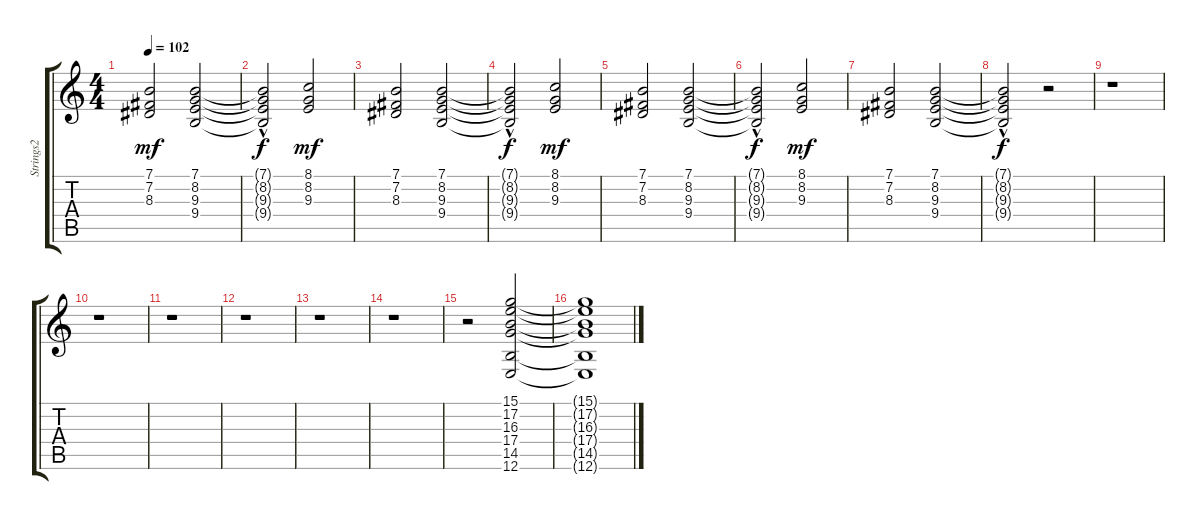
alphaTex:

\track ("Strings2 " "Strings2 ") {instrument stringensemble2}
\staff {score tabs}
\tuning (E4 B3 G3 D3 A2 E2) {hide}
\ts (4 4)
\tempo 102
\clef g2
\ks c
(7.1 7.2 8.3).2{dy mf} (7.1 8.2 9.3 9.4).2 |
(7.1{t} 8.2{hac t} 9.3{hac t} 9.4{t}).2{dy f} (8.1 8.2 9.3).2{dy mf} |
(7.1 7.2 8.3).2 (7.1 8.2 9.3 9.4).2 |
(7.1{t} 8.2{hac t} 9.3{hac t} 9.4{t}).2{dy f} (8.1 8.2 9.3).2{dy mf} |
(7.1 7.2 8.3).2 (7.1 8.2 9.3 9.4).2 |
(7.1{t} 8.2{hac t} 9.3{hac t} 9.4{t}).2{dy f} (8.1 8.2 9.3).2{dy mf} |
(7.1 7.2 8.3).2 (7.1 8.2 9.3 9.4).2 |
(7.1{t} 8.2{hac t} 9.3{hac t} 9.4{t}).2{dy f} r.2 |
r.1 |
r.1 |
r.1 |
r.1 |
r.1 |
r.1 |
r.2 (15.1 17.2 16.3 17.4 14.5 12.6).2 |
(15.1{t} 17.2{t} 16.3{t} 17.4{t} 14.5{t} 12.6{t}).1
